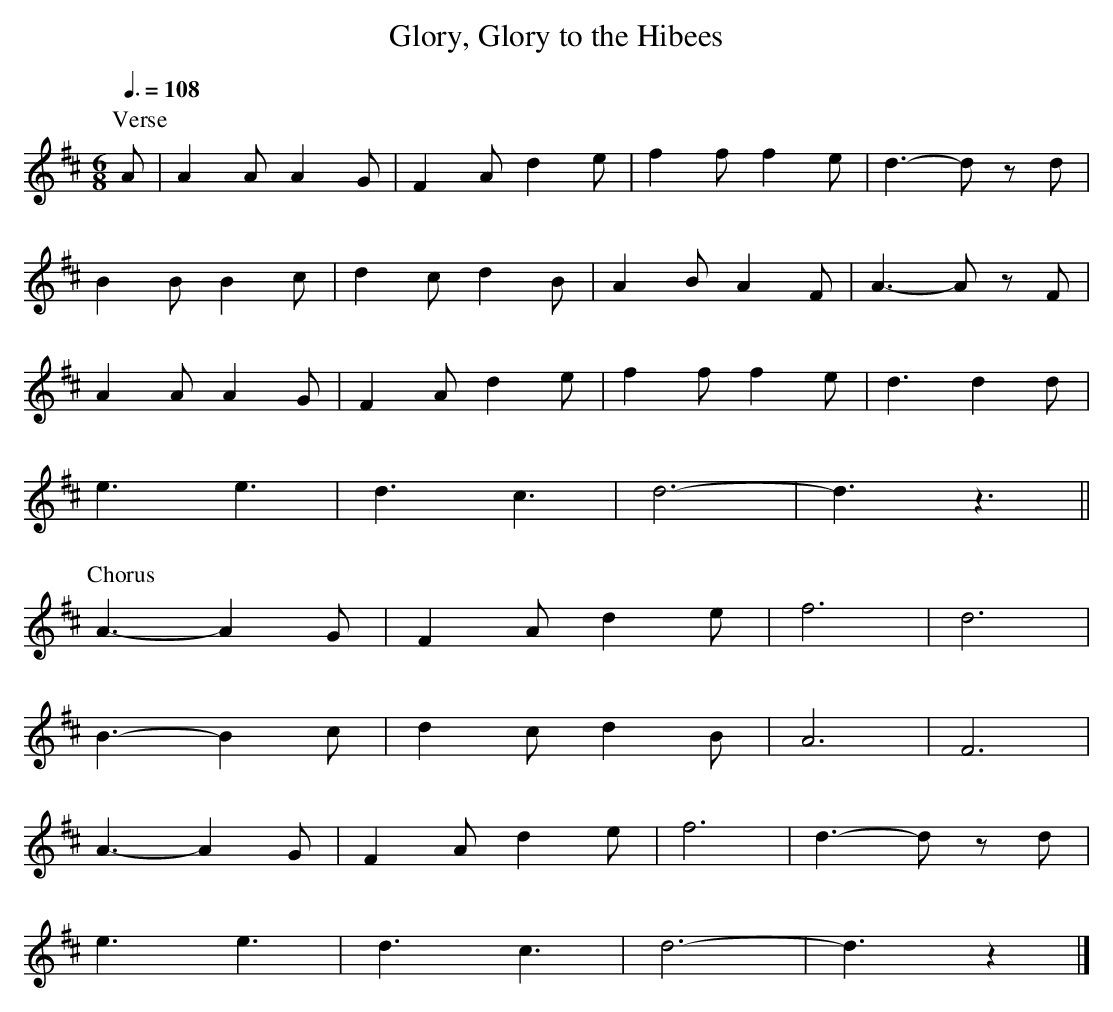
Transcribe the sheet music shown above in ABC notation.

X:1
T:Glory, Glory to the Hibees
M:6/8
L:1/8
Q:3/8=108
K:D
P:Verse
A|A2A A2G|F2A d2e|f2f f2 e|d3- dz d|
  B2B B2c|d2c d2B|A2B A2 F|A3- Az F|
  A2A A2G|F2A d2e|f2f f2 e|d3  d2 d|
  e3  e3 |d3  c3 |d6-     |d3  z3 ||
P:Chorus
A3- A2G|F2A d2e|f6 |d6     |
B3- B2c|d2c d2B|A6 |F6     |
A3- A2G|F2A d2e|f6 |d3- dz d|
e3  e3 |d3  c3 |d6-|d3  z2|]
